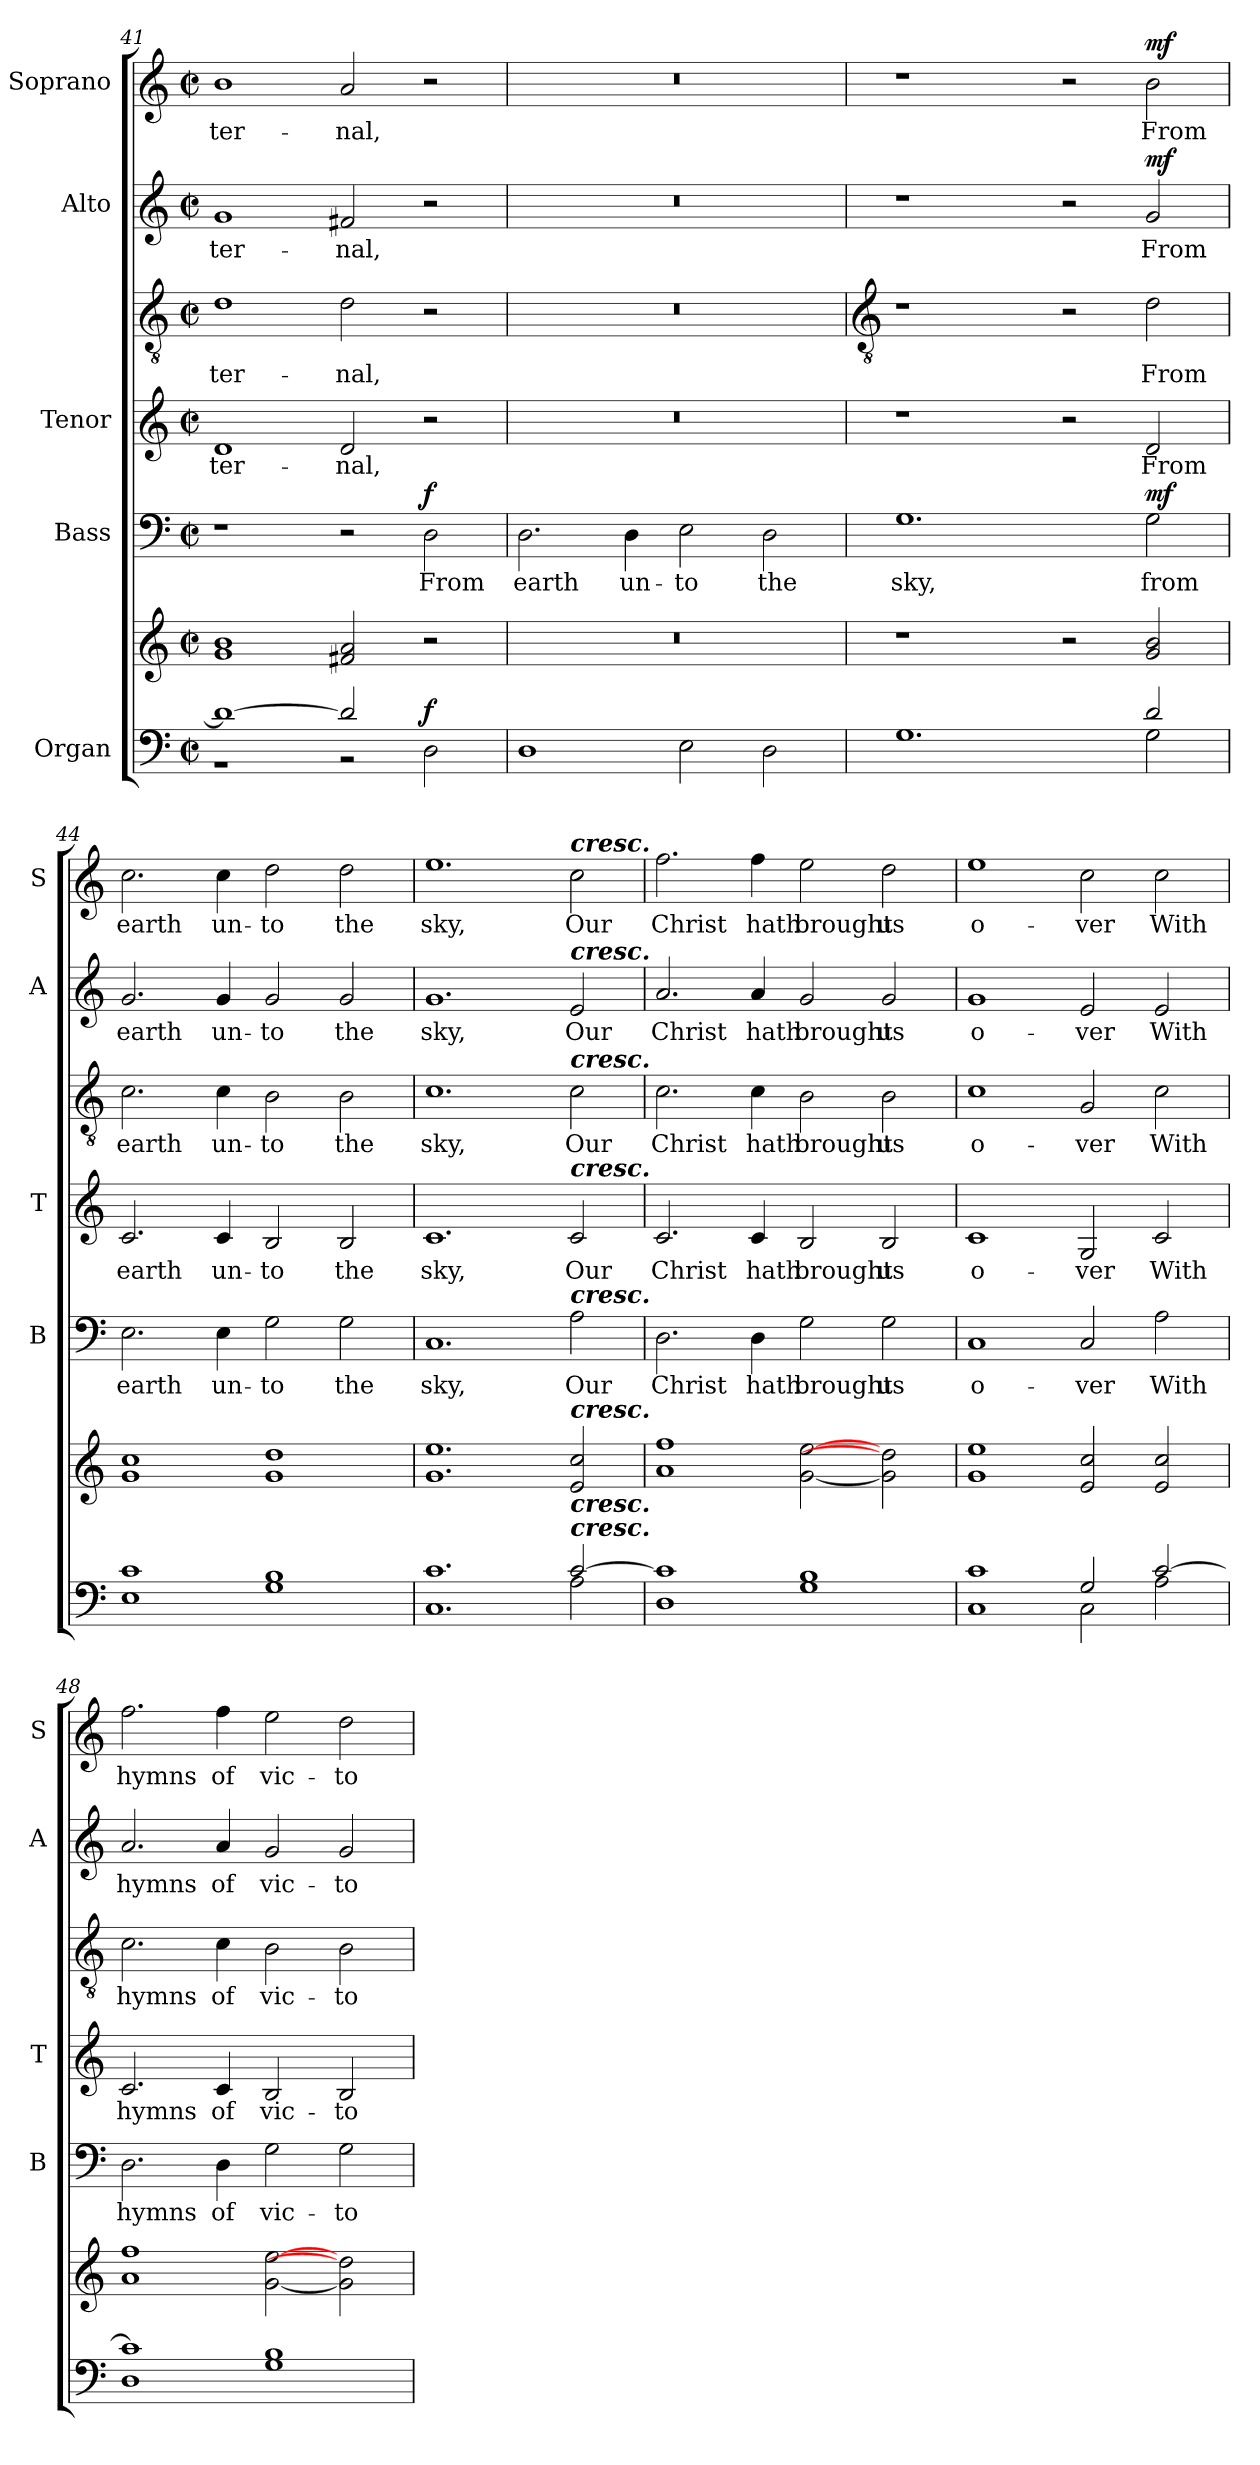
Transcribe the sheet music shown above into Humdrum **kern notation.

**kern	**kern	**dynam	**kern	**text	**dynam	**kern	**text	**kern	**text	**dynam	**kern	**text	**dynam	**kern	**text	**dynam
*part5	*part5	*part5	*part4	*part4	*part4	*part3	*part3	*part3	*part3	*part3	*part2	*part2	*part2	*part1	*part1	*part1
*staff7	*staff6	*staff6/7	*staff5	*staff5	*staff5	*staff4	*staff4	*staff3	*staff3	*staff3/4	*staff2	*staff2	*staff2	*staff1	*staff1	*staff1
*I"Organ	*	*	*I"Bass	*	*	*I"Tenor	*	*	*	*	*I"Alto	*	*	*I"Soprano	*	*
*	*	*	*I'B	*	*	*I'T	*	*	*	*	*I'A	*	*	*I'S	*	*
*clefF4	*clefG2	*	*clefF4	*	*	*	*	*clefGv2	*	*	*clefG2	*	*	*clefG2	*	*
*k[]	*k[]	*	*k[]	*	*	*k[]	*	*k[]	*	*	*k[]	*	*	*k[]	*	*
*C:	*C:	*	*C:	*	*	*C:	*	*C:	*	*	*C:	*	*	*C:	*	*
*M4/2	*M4/2	*	*M4/2	*	*	*M4/2	*	*M4/2	*	*	*M4/2	*	*	*M4/2	*	*
*met(c|)	*met(c|)	*	*met(c|)	*	*	*met(c|)	*	*met(c|)	*	*	*met(c|)	*	*	*met(c|)	*	*
=41	=41	=41	=41	=41	=41	=41	=41	=41	=41	=41	=41	=41	=41	=41	=41	=41
*^	*	*	*	*	*	*	*	*	*	*	*	*	*	*	*	*
!	!	!	!	!	!	!	!	!LO:LY:b	!	!LO:LY:b	!	!	!LO:LY:b	!	!	!LO:LY:b	!
1d/_	1r	1g 1b	.	1r	.	.	1d	-ter-	1d	-ter-	.	1g	-ter-	.	1b	-ter-	.
!	!	!	!	!	!	!	!	!LO:LY:b	!	!LO:LY:b	!	!	!LO:LY:b	!	!	!LO:LY:b	!
2d/]	2r	2f#X 2a	.	2r	.	.	2d	-nal,	2d	-nal,	.	2f#X	-nal,	.	2a	-nal,	.
!	!	!	!LO:DY:a=2	!	!LO:LY:b	!LO:DY:b	!	!	!	!	!	!	!	!	!	!	!
2ryy	2D\	2r	f	2D	From	f	2r	.	2r	.	.	2r	.	.	2r	.	.
=42	=42	=42	=42	=42	=42	=42	=42	=42	=42	=42	=42	=42	=42	=42	=42	=42	=42
!	!	!	!	!	!LO:LY:b	!	!	!	!	!	!	!	!	!	!	!	!
0ryy	1D\	0r	.	2.D	earth	.	0r	.	0r	.	.	0r	.	.	0r	.	.
!	!	!	!	!	!LO:LY:b	!	!	!	!	!	!	!	!	!	!	!	!
.	.	.	.	4D	un-	.	.	.	.	.	.	.	.	.	.	.	.
!	!	!	!	!	!LO:LY:b	!	!	!	!	!	!	!	!	!	!	!	!
.	2E\	.	.	2E	-to	.	.	.	.	.	.	.	.	.	.	.	.
!	!	!	!	!	!LO:LY:b	!	!	!	!	!	!	!	!	!	!	!	!
.	2D\	.	.	2D	the	.	.	.	.	.	.	.	.	.	.	.	.
!!LO:LB:g=z
=43	=43	=43	=43	=43	=43	=43	=43	=43	=43	=43	=43	=43	=43	=43	=43	=43	=43
*	*	*	*	*	*	*	*	*	*clefGv2	*	*	*	*	*	*	*	*
!	!	!	!	!	!LO:LY:b	!	!	!	!	!	!	!	!	!	!	!	!
2ryy	1.G\	1r	.	1.G	sky,	.	1r	.	1r	.	.	1r	.	.	1r	.	.
2ryy	.	.	.	.	.	.	.	.	.	.	.	.	.	.	.	.	.
2ryy	.	2r	.	.	.	.	2r	.	2r	.	.	2r	.	.	2r	.	.
!	!	!	!LO:DY:b=2	!	!LO:LY:b	!	!	!LO:LY:b	!	!LO:LY:b	!	!	!LO:LY:b	!	!	!LO:LY:b	!
!	!	!	!LO:DY:n=1:a=2	!	!	!	!	!	!	!	!	!	!	!	!	!	!
!	!	!	!LO:DY:n=2:b	!	!	!LO:DY:b	!	!	!	!	!LO:DY:b=2	!	!	!	!	!	!
!	!	!	!	!	!	!	!	!	!	!	!LO:DY:n=1:b	!	!	!LO:DY:b	!	!	!LO:DY:b
2d/	2G\	2g 2b	mf mf mf	2G	from	mf	2d	From	2d	From	mf mf	2g	From	mf	2b	From	mf
=44	=44	=44	=44	=44	=44	=44	=44	=44	=44	=44	=44	=44	=44	=44	=44	=44	=44
!	!	!	!	!	!LO:LY:b	!	!	!LO:LY:b	!	!LO:LY:b	!	!	!LO:LY:b	!	!	!LO:LY:b	!
1c/	1E\	1g 1cc	.	2.E	earth	.	2.c	earth	2.c	earth	.	2.g	earth	.	2.cc	earth	.
!	!	!	!	!	!LO:LY:b	!	!	!LO:LY:b	!	!LO:LY:b	!	!	!LO:LY:b	!	!	!LO:LY:b	!
.	.	.	.	4E	un-	.	4c	un-	4c	un-	.	4g	un-	.	4cc	un-	.
!	!	!	!	!	!LO:LY:b	!	!	!LO:LY:b	!	!LO:LY:b	!	!	!LO:LY:b	!	!	!LO:LY:b	!
1B/	1G\	1g 1dd	.	2G	-to	.	2B	-to	2B	-to	.	2g	-to	.	2dd	-to	.
!	!	!	!	!	!LO:LY:b	!	!	!LO:LY:b	!	!LO:LY:b	!	!	!LO:LY:b	!	!	!LO:LY:b	!
.	.	.	.	2G	the	.	2B	the	2B	the	.	2g	the	.	2dd	the	.
=45	=45	=45	=45	=45	=45	=45	=45	=45	=45	=45	=45	=45	=45	=45	=45	=45	=45
!	!	!	!	!	!LO:LY:b	!	!	!LO:LY:b	!	!LO:LY:b	!	!	!LO:LY:b	!	!	!LO:LY:b	!
1.c/	1.C\	1.g 1.ee	.	1.C	sky,	.	1.c	sky,	1.c	sky,	.	1.g	sky,	.	1.ee	sky,	.
!	!	!	!	!	!	!	!	!	!	!	!	!	!	!	!LO:TX:a:Bi:t=cresc.	!	!
!	!	!	!	!	!	!	!	!	!	!	!	!LO:TX:a:Bi:t=cresc.	!	!	!	!	!
!	!	!	!	!	!	!	!	!	!LO:TX:a:Bi:t=cresc.	!	!	!	!	!	!	!	!
!	!	!	!	!	!	!	!LO:TX:a:Bi:t=cresc.	!	!	!	!	!	!	!	!	!	!
!	!	!	!	!LO:TX:a:Bi:t=cresc.	!	!	!	!	!	!	!	!	!	!	!	!	!
!	!	!LO:TX:a:Bi:t=cresc.	!	!	!	!	!	!	!	!	!	!	!	!	!	!	!
!LO:TX:a:Bi:t=cresc.	!	!	!	!	!	!	!	!	!	!	!	!	!	!	!	!	!
!LO:TX:a:Bi:t=cresc.	!	!	!	!	!	!	!	!	!	!	!	!	!	!	!	!	!
!	!	!	!	!	!LO:LY:b	!	!	!LO:LY:b	!	!LO:LY:b	!	!	!LO:LY:b	!	!	!LO:LY:b	!
[2c/	2A\	2e 2cc	.	2A	Our	.	2c	Our	2c	Our	.	2e	Our	.	2cc	Our	.
=46	=46	=46	=46	=46	=46	=46	=46	=46	=46	=46	=46	=46	=46	=46	=46	=46	=46
!	!	!	!	!	!LO:LY:b	!	!	!LO:LY:b	!	!LO:LY:b	!	!	!LO:LY:b	!	!	!LO:LY:b	!
1c/]	1D\	1a 1ff	.	2.D	Christ	.	2.c	Christ	2.c	Christ	.	2.a	Christ	.	2.ff	Christ	.
!	!	!	!	!	!LO:LY:b	!	!	!LO:LY:b	!	!LO:LY:b	!	!	!LO:LY:b	!	!	!LO:LY:b	!
.	.	.	.	4D	hath	.	4c	hath	4c	hath	.	4a	hath	.	4ff	hath	.
!	!	!	!	!	!LO:LY:b	!	!	!LO:LY:b	!	!LO:LY:b	!	!	!LO:LY:b	!	!	!LO:LY:b	!
1B/	1G\	[2g [2ee	.	2G	brought	.	2B	brought	2B	brought	.	2g	brought	.	2ee	brought	.
!	!	!	!	!	!LO:LY:b	!	!	!LO:LY:b	!	!LO:LY:b	!	!	!LO:LY:b	!	!	!LO:LY:b	!
.	.	2g] 2dd]	.	2G	us	.	2B	us	2B	us	.	2g	us	.	2dd	us	.
=47	=47	=47	=47	=47	=47	=47	=47	=47	=47	=47	=47	=47	=47	=47	=47	=47	=47
!	!	!	!	!	!LO:LY:b	!	!	!LO:LY:b	!	!LO:LY:b	!	!	!LO:LY:b	!	!	!LO:LY:b	!
1c/	1C\	1g 1ee	.	1C	o-	.	1c	o-	1c	o-	.	1g	o-	.	1ee	o-	.
!	!	!	!	!	!LO:LY:b	!	!	!LO:LY:b	!	!LO:LY:b	!	!	!LO:LY:b	!	!	!LO:LY:b	!
2G/	2C\	2e 2cc	.	2C	-ver	.	2G	-ver	2G	-ver	.	2e	-ver	.	2cc	-ver	.
!	!	!	!	!	!LO:LY:b	!	!	!LO:LY:b	!	!LO:LY:b	!	!	!LO:LY:b	!	!	!LO:LY:b	!
[2c/	2A\	2e 2cc	.	2A	With	.	2c	With	2c	With	.	2e	With	.	2cc	With	.
=48	=48	=48	=48	=48	=48	=48	=48	=48	=48	=48	=48	=48	=48	=48	=48	=48	=48
!	!	!	!	!	!LO:LY:b	!	!	!LO:LY:b	!	!LO:LY:b	!	!	!LO:LY:b	!	!	!LO:LY:b	!
1c/]	1D\	1a 1ff	.	2.D	hymns	.	2.c	hymns	2.c	hymns	.	2.a	hymns	.	2.ff	hymns	.
!	!	!	!	!	!LO:LY:b	!	!	!LO:LY:b	!	!LO:LY:b	!	!	!LO:LY:b	!	!	!LO:LY:b	!
.	.	.	.	4D	of	.	4c	of	4c	of	.	4a	of	.	4ff	of	.
!	!	!	!	!	!LO:LY:b	!	!	!LO:LY:b	!	!LO:LY:b	!	!	!LO:LY:b	!	!	!LO:LY:b	!
1B/	1G\	[2g [2ee	.	2G	vic-	.	2B	vic-	2B	vic-	.	2g	vic-	.	2ee	vic-	.
!	!	!	!	!	!LO:LY:b	!	!	!LO:LY:b	!	!LO:LY:b	!	!	!LO:LY:b	!	!	!LO:LY:b	!
.	.	2g] 2dd]	.	2G	-to-	.	2B	-to-	2B	-to-	.	2g	-to-	.	2dd	-to-	.
*v	*v	*	*	*	*	*	*	*	*	*	*	*	*	*	*	*	*
=	=	=	=	=	=	=	=	=	=	=	=	=	=	=	=	=
*-	*-	*-	*-	*-	*-	*-	*-	*-	*-	*-	*-	*-	*-	*-	*-	*-
